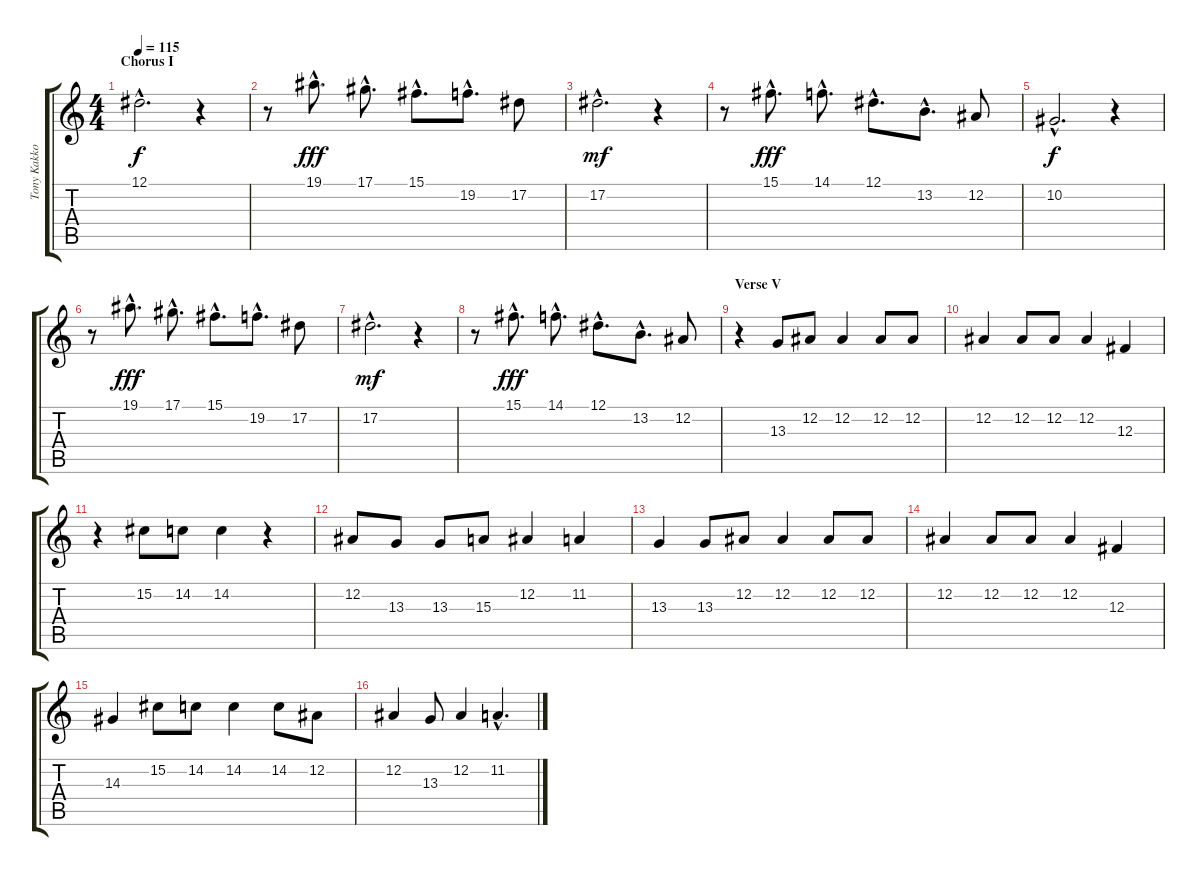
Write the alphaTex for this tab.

\track ("Tony Kakko - Vocals" "Tony Kakko") {instrument lead3calliope}
\staff {score tabs}
\tuning (Eb4 Bb3 Gb3 Db3 Ab2 Eb2) {hide}
\ts (4 4)
\section ("" "Chorus I")
\tempo 115
\clef g2
\ks c
12.1{hac t}.2{d dy f} r.4 |
r.8 19.1{hac}.8{d dy fff} 17.1{hac}.8{d} 15.1{hac}.8{d} 19.2{hac}.8{d} 17.2.8 |
17.2{hac}.2{d dy mf} r.4 |
r.8 15.1{hac}.8{d dy fff} 14.1{hac}.8{d} 12.1{hac}.8{d} 13.2{hac}.8{d} 12.2.8 |
10.2{hac}.2{d dy f} r.4 |
r.8 19.1{hac}.8{d dy fff} 17.1{hac}.8{d} 15.1{hac}.8{d} 19.2{hac}.8{d} 17.2.8 |
17.2{hac}.2{d dy mf} r.4 |
r.8 15.1{hac}.8{d dy fff} 14.1{hac}.8{d} 12.1{hac}.8{d} 13.2{hac}.8{d} 12.2.8 |
\section ("" "Verse V")
r.4 13.3.8 12.2.8 12.2.4 12.2.8 12.2.8 |
12.2.4 12.2.8 12.2.8 12.2.4 12.3.4 |
r.4 15.2.8 14.2.8 14.2.4 r.4 |
12.2.8 13.3.8 13.3.8 15.3.8 12.2.4 11.2.4 |
13.3.4 13.3.8 12.2.8 12.2.4 12.2.8 12.2.8 |
12.2.4 12.2.8 12.2.8 12.2.4 12.3.4 |
14.3.4 15.2.8 14.2.8 14.2.4 14.2.8 12.2.8 |
12.2.4 13.3.8 12.2.4 11.2{hac}.4{d}
